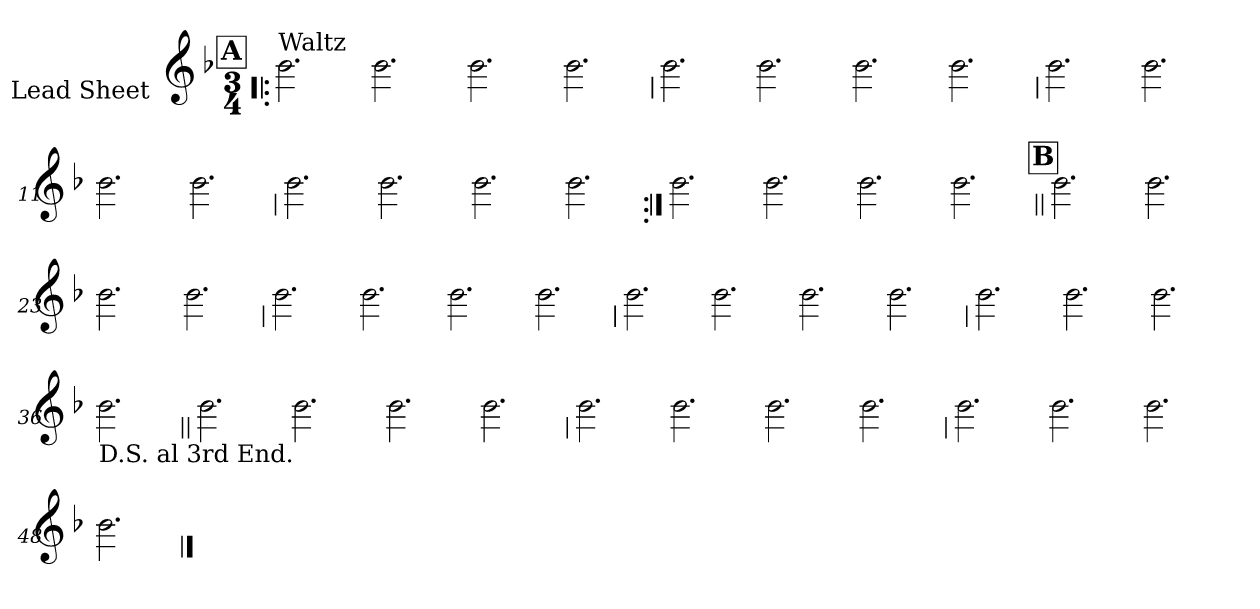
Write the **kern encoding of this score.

**kern
*part1
*staff1
*I"Lead Sheet
*stria0
*clefG2
*k[b-]
*F:
*M3/4
!!LO:REH:place=s1:a:t=A
=1!|:
!LO:TX:a:t=Waltz
2.b-
=2-
2.b-
=3-
2.b-
=4-
2.b-
!!LO:LB:g=z
=5
2.b-
=6-
2.b-
=7-
2.b-
=8-
2.b-
!!LO:LB:g=z
=9
2.b-
=10-
2.b-
=11-
2.b-
=12-
2.b-
!!LO:LB:g=z
=13
2.b-
=14-
2.b-
=15-
2.b-
=16-
2.b-
!!LO:LB:g=z
=17:|!
2.b-
=18-
2.b-
=19-
2.b-
=20-
2.b-
!!LO:LB:g=z
!!LO:REH:place=s1:a:t=B
=21||
2.b-
=22-
2.b-
=23-
2.b-
=24-
2.b-
!!LO:LB:g=z
=25
2.b-
=26-
2.b-
=27-
2.b-
=28-
2.b-
!!LO:LB:g=z
=29
2.b-
=30-
2.b-
=31-
2.b-
=32-
2.b-
!!LO:LB:g=z
=33
2.b-
=34-
2.b-
=35-
2.b-
=36-
!LO:TX:b:t=D.S. al 3rd End.
2.b-
!!LO:LB:g=z
=37||
2.b-
=38-
2.b-
=39-
2.b-
=40-
2.b-
!!LO:LB:g=z
=41
2.b-
=42-
2.b-
=43-
2.b-
=44-
2.b-
!!LO:LB:g=z
=45
2.b-
=46-
2.b-
=47-
2.b-
=48-
2.b-
==
*-
